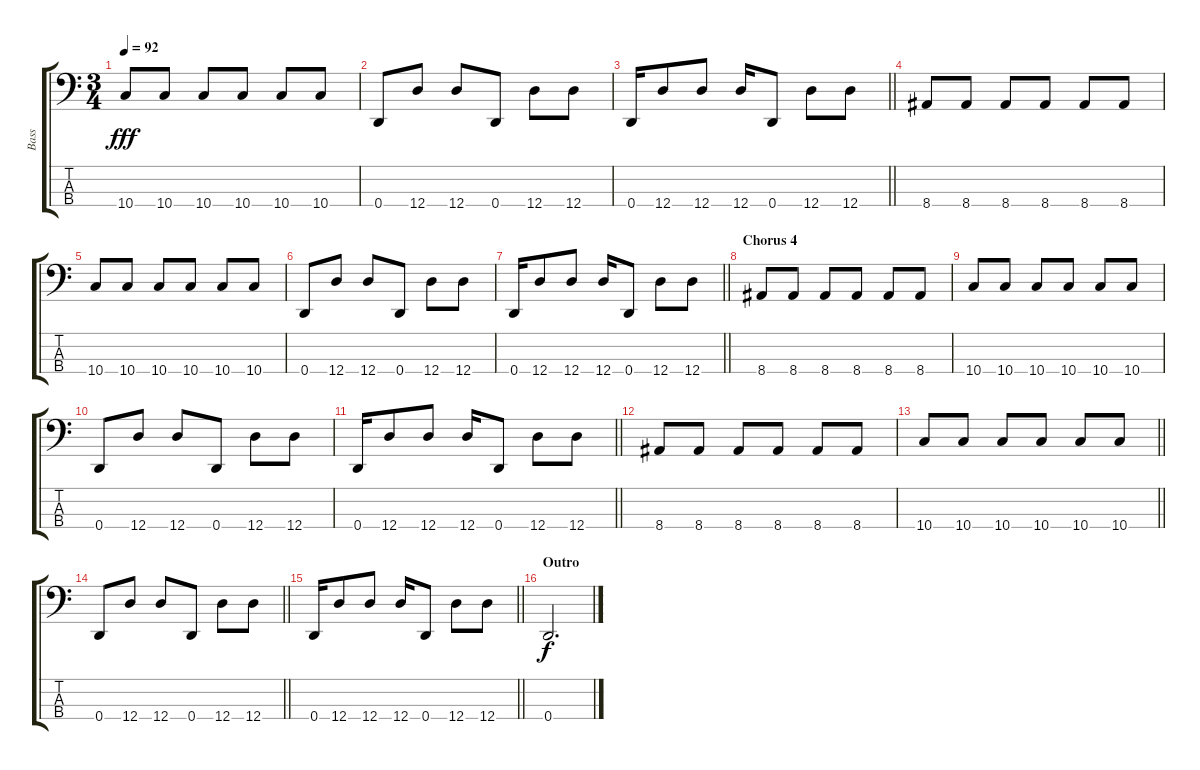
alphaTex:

\track ("Bass" "Bass") {instrument electricbassfinger}
\staff {score tabs}
\tuning (G2 D2 A1 D1) {hide}
\ts (3 4)
\tempo 92
\clef f4
\ks c
10.4.8{dy fff} 10.4.8 10.4.8 10.4.8 10.4.8 10.4.8 |
0.4.8 12.4.8 12.4.8 0.4.8 12.4.8 12.4.8 |
\barLineRight lightlight
0.4.16 12.4.8 12.4.8 12.4.16 0.4.8 12.4.8 12.4.8 |
8.4.8 8.4.8 8.4.8 8.4.8 8.4.8 8.4.8 |
10.4.8 10.4.8 10.4.8 10.4.8 10.4.8 10.4.8 |
0.4.8 12.4.8 12.4.8 0.4.8 12.4.8 12.4.8 |
\barLineRight lightlight
0.4.16 12.4.8 12.4.8 12.4.16 0.4.8 12.4.8 12.4.8 |
\section ("" "Chorus 4")
8.4.8 8.4.8 8.4.8 8.4.8 8.4.8 8.4.8 |
10.4.8 10.4.8 10.4.8 10.4.8 10.4.8 10.4.8 |
0.4.8 12.4.8 12.4.8 0.4.8 12.4.8 12.4.8 |
\barLineRight lightlight
0.4.16 12.4.8 12.4.8 12.4.16 0.4.8 12.4.8 12.4.8 |
8.4.8 8.4.8 8.4.8 8.4.8 8.4.8 8.4.8 |
\barLineRight lightlight
10.4.8 10.4.8 10.4.8 10.4.8 10.4.8 10.4.8 |
\barLineRight lightlight
0.4.8 12.4.8 12.4.8 0.4.8 12.4.8 12.4.8 |
\barLineRight lightlight
0.4.16 12.4.8 12.4.8 12.4.16 0.4.8 12.4.8 12.4.8 |
\section ("" "Outro")
0.4.2{d dy f volume 0}
